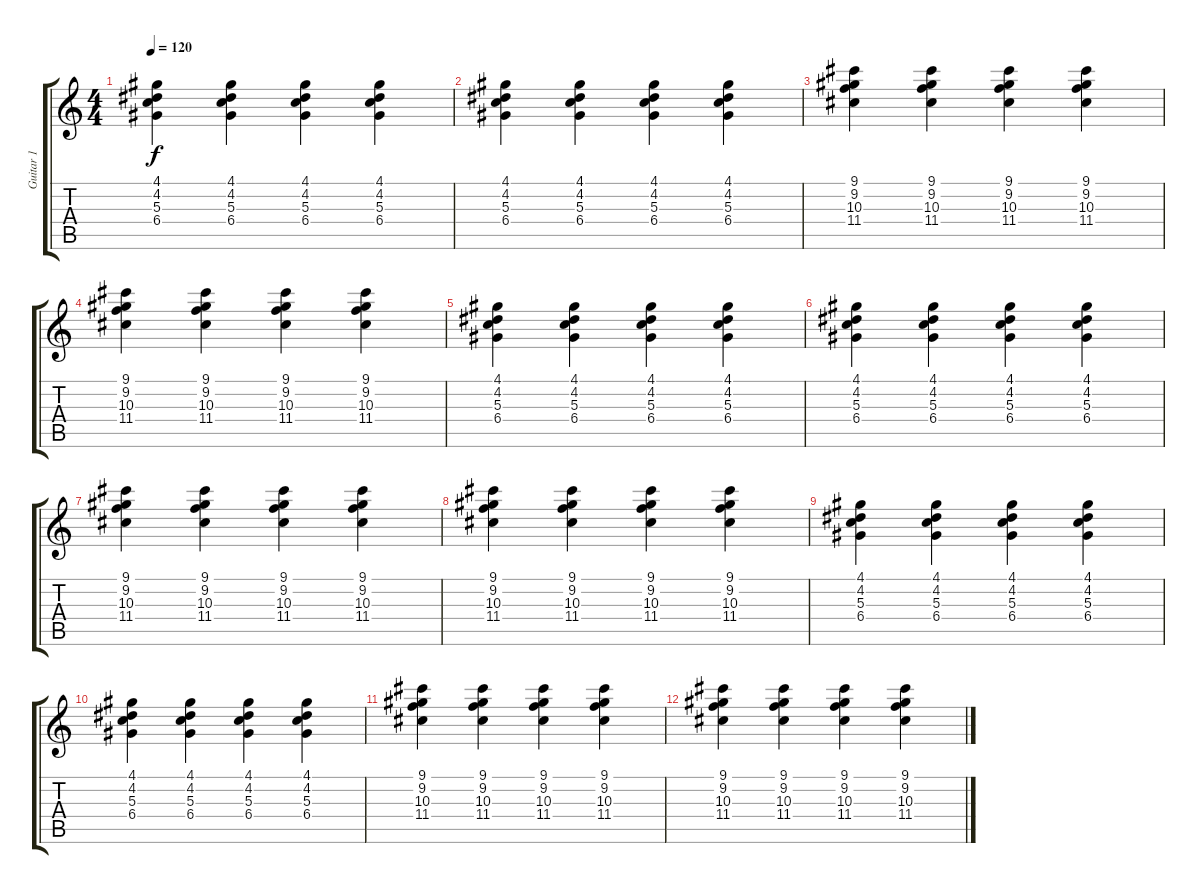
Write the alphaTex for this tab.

\track ("Guitar 1" "Guitar 1") {instrument distortionguitar}
\staff {score tabs}
\tuning (E4 B3 G3 D3 A2 E2) {hide}
\ts (4 4)
\tempo 120
\clef g2
\ks c
(4.1 4.2 5.3 6.4).4{dy f} (4.1 4.2 5.3 6.4).4 (4.1 4.2 5.3 6.4).4 (4.1 4.2 5.3 6.4).4 |
(4.1 4.2 5.3 6.4).4 (4.1 4.2 5.3 6.4).4 (4.1 4.2 5.3 6.4).4 (4.1 4.2 5.3 6.4).4 |
(9.1 9.2 10.3 11.4).4 (9.1 9.2 10.3 11.4).4 (9.1 9.2 10.3 11.4).4 (9.1 9.2 10.3 11.4).4 |
(9.1 9.2 10.3 11.4).4 (9.1 9.2 10.3 11.4).4 (9.1 9.2 10.3 11.4).4 (9.1 9.2 10.3 11.4).4 |
(4.1 4.2 5.3 6.4).4{volume 5} (4.1 4.2 5.3 6.4).4 (4.1 4.2 5.3 6.4).4 (4.1 4.2 5.3 6.4).4 |
(4.1 4.2 5.3 6.4).4 (4.1 4.2 5.3 6.4).4 (4.1 4.2 5.3 6.4).4 (4.1 4.2 5.3 6.4).4 |
(9.1 9.2 10.3 11.4).4 (9.1 9.2 10.3 11.4).4 (9.1 9.2 10.3 11.4).4 (9.1 9.2 10.3 11.4).4 |
(9.1 9.2 10.3 11.4).4 (9.1 9.2 10.3 11.4).4 (9.1 9.2 10.3 11.4).4 (9.1 9.2 10.3 11.4).4 |
(4.1 4.2 5.3 6.4).4{volume 0} (4.1 4.2 5.3 6.4).4 (4.1 4.2 5.3 6.4).4 (4.1 4.2 5.3 6.4).4 |
(4.1 4.2 5.3 6.4).4 (4.1 4.2 5.3 6.4).4 (4.1 4.2 5.3 6.4).4 (4.1 4.2 5.3 6.4).4 |
(9.1 9.2 10.3 11.4).4 (9.1 9.2 10.3 11.4).4 (9.1 9.2 10.3 11.4).4 (9.1 9.2 10.3 11.4).4 |
(9.1 9.2 10.3 11.4).4 (9.1 9.2 10.3 11.4).4 (9.1 9.2 10.3 11.4).4 (9.1 9.2 10.3 11.4).4
